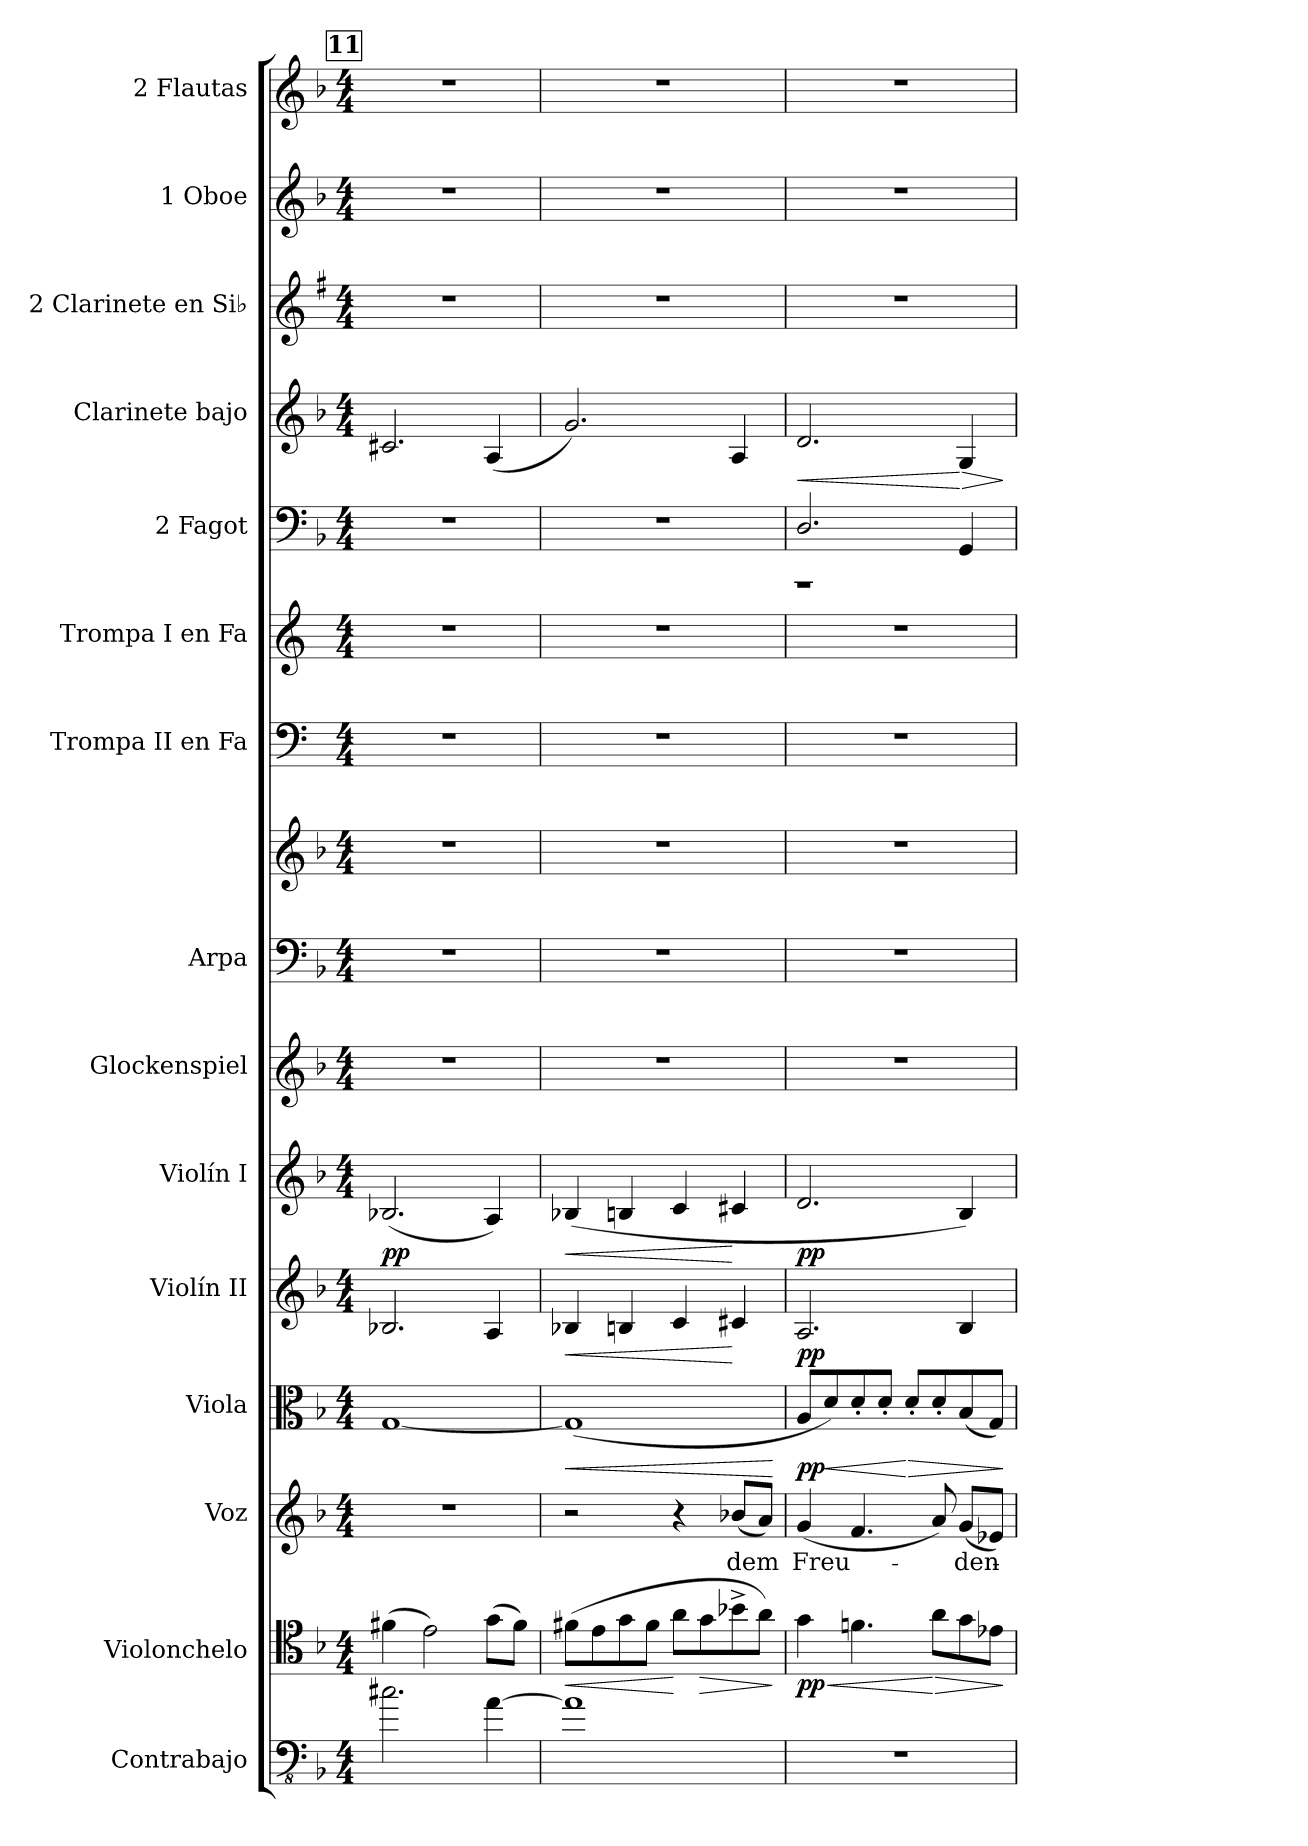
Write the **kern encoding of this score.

**kern	**kern	**dynam	**kern	**text	**kern	**dynam	**kern	**dynam	**kern	**dynam	**kern	**kern	**kern	**kern	**kern	**kern	**dynam	**kern	**dynam	**kern	**kern	**kern
*part15	*part14	*part14	*part13	*part13	*part12	*part12	*part11	*part11	*part10	*part10	*part9	*part8	*part8	*part7	*part6	*part5	*part5	*part4	*part4	*part3	*part2	*part1
*staff16	*staff15	*staff15	*staff14	*staff14	*staff13	*staff13	*staff12	*staff12	*staff11	*staff11	*staff10	*staff9	*staff8	*staff7	*staff6	*staff5	*staff5	*staff4	*staff4	*staff3	*staff2	*staff1
*I"Contrabajo	*I"Violonchelo	*	*I"Voz	*	*I"Viola	*	*I"Violín II	*	*I"Violín I	*	*I"Glockenspiel	*I"Arpa	*	*I"Trompa II en Fa	*I"Trompa I en Fa	*I"2 Fagot	*	*I"Clarinete bajo	*	*I"2 Clarinete en Si♭	*I"1 Oboe	*I"2 Flautas
*I'Cb.	*I'Vc.	*	*I'Vo.	*	*I'Vla.	*	*I'Vln.I	*	*I'Vln.I	*	*I'Glk.	*I'Arp.	*	*I'Trmp.II	*I'Trmp.I	*I'Fag.	*	*I'Cl.B.	*	*I'Cl.Si♭	*I'Ob.	*I'Fl.
*clefFv4	*clefC4	*	*clefG2	*	*clefC3	*	*clefG2	*	*clefG2	*	*clefG2	*clefF4	*clefG2	*clefF4	*clefG2	*clefF4	*	*clefG2	*	*clefG2	*clefG2	*clefG2
*ITrd7c12	*	*	*	*	*	*	*	*	*	*	*ITrd-14c-24	*	*	*ITrd4c7	*ITrd4c7	*	*	*ITrd8c14	*	*ITrd1c2	*	*
*k[b-]	*k[b-]	*	*k[b-]	*	*k[b-]	*	*k[b-]	*	*k[b-]	*	*k[b-]	*k[b-]	*k[b-]	*k[b-]	*k[b-]	*k[b-]	*	*k[b-]	*	*k[b-]	*k[b-]	*k[b-]
*M4/4	*M4/4	*	*M4/4	*	*M4/4	*	*M4/4	*	*M4/4	*	*M4/4	*M4/4	*M4/4	*M4/4	*M4/4	*M4/4	*	*M4/4	*	*M4/4	*M4/4	*M4/4
!!LO:REH:place=s1:a:B:fs=14:t=11
=78	=78	=78	=78	=78	=78	=78	=78	=78	=78	=78	=78	=78	=78	=78	=78	=78	=78	=78	=78	=78	=78	=78
!	!	!	!	!	!	!	!	!	!	!LO:DY:b	!	!	!	!	!	!	!	!	!	!	!	!
2.C#X\	(4f#X\	.	1r	.	[1G	.	2.B-X/	.	(2.B-X/	pp	1r	1r	1r	1r	1r	1r	.	2.C#X/	.	1r	1r	1r
.	2e\)	.	.	.	.	.	.	.	.	.	.	.	.	.	.	.	.	.	.	.	.	.
[4AA\	(8g\L	.	.	.	.	.	4A/	.	4A/)	.	.	.	.	.	.	.	.	(4AA/	.	.	.	.
.	8f#\J)	.	.	.	.	.	.	.	.	.	.	.	.	.	.	.	.	.	.	.	.	.
!!LO:PB:g=z
=79	=79	=79	=79	=79	=79	=79	=79	=79	=79	=79	=79	=79	=79	=79	=79	=79	=79	=79	=79	=79	=79	=79
!	!	!LO:HP:b	!	!	!	!LO:HP:b	!	!	!	!	!	!	!	!	!	!	!	!	!	!	!	!
!	!	!	!	!	!	!LO:HP:n=1:b	!	!LO:HP:b	!	!LO:HP:b	!	!	!	!	!	!	!	!	!	!	!	!
1AA]	(8f#X\L	<	2r	.	(1G]	< >	4B-X/	<	(4B-X/	<	1r	1r	1r	1r	1r	1r	.	2.G/)	.	1r	1r	1r
.	8e\	.	.	.	.	.	.	.	.	.	.	.	.	.	.	.	.	.	.	.	.	.
.	8g\	.	.	.	.	.	4Bn/	.	4Bn/	.	.	.	.	.	.	.	.	.	.	.	.	.
.	8f#\J	.	.	.	.	.	.	.	.	.	.	.	.	.	.	.	.	.	.	.	.	.
.	8a\L	[	4r	.	.	.	4c/	.	4c/	.	.	.	.	.	.	.	.	.	.	.	.	.
!	!	!LO:HP:b	!	!	!	!	!	!	!	!	!	!	!	!	!	!	!	!	!	!	!	!
.	8g\	>	.	.	.	.	.	.	.	.	.	.	.	.	.	.	.	.	.	.	.	.
!	!	!	!	!LO:LY:b	!	!	!	!	!	!	!	!	!	!	!	!	!	!	!	!	!	!
.	8b-X^\	.	(8b-X/L	dem	.	.	4c#X/	[	4c#X/	[	.	.	.	.	.	.	.	4AA/	.	.	.	.
.	8a\J)	.	8a/J)	.	.	.	.	.	.	.	.	.	.	.	.	.	.	.	.	.	.	.
.	.	]	.	.	.	[	.	.	.	.	.	.	.	.	.	.	.	.	.	.	.	.
=80	=80	=80	=80	=80	=80	=80	=80	=80	=80	=80	=80	=80	=80	=80	=80	=80	=80	=80	=80	=80	=80	=80
!	!	!LO:HP:b	!	!LO:LY:b	!	!	!	!	!	!	!	!	!	!	!	!	!	!	!LO:HP:b	!	!	!
*	*	*	*	*	*	*	*	*	*	*	*	*	*	*	*	*^	*	*	*	*	*	*
!	!	!LO:DY:n=1:b	!	!	!	!LO:DY:b	!	!LO:DY:b	!	!LO:DY:b	!	!	!	!	!	!	!	!LO:DY:b	!	!	!	!	!
1r	4g\	< pp	(4g/	Freu-	8A/L	pp	2.A/	pp	2.d/	pp	1r	1r	1r	1r	1r	2.D/	1r	p	2.D/	<	1r	1r	1r
!	!	!	!	!	!	!LO:HP:n=1:b	!	!	!	!	!	!	!	!	!	!	!	!	!	!	!	!	!
.	.	.	.	.	8d/)	] <	.	.	.	.	.	.	.	.	.	.	.	.	.	.	.	.	.
.	4.fn\	.	4.f/	.	8d'/	.	.	.	.	.	.	.	.	.	.	.	.	.	.	.	.	.	.
.	.	.	.	.	8d'/J	.	.	.	.	.	.	.	.	.	.	.	.	.	.	.	.	.	.
!	!	!	!	!	!	!LO:HP:n=1:b	!	!	!	!	!	!	!	!	!	!	!	!	!	!	!	!	!
.	.	.	.	.	8d'/L	[ >	.	.	.	.	.	.	.	.	.	.	.	.	.	.	.	.	.
!	!	!LO:HP:n=1:b	!	!	!	!	!	!	!	!	!	!	!	!	!	!	!	!	!	!	!	!	!
.	8a\L	[ >	8a/)	.	8d'/	.	.	.	.	.	.	.	.	.	.	.	.	.	.	.	.	.	.
!	!	!	!	!LO:LY:b	!	!	!	!	!	!	!	!	!	!	!	!	!	!	!	!LO:HP:n=1:b	!	!	!
.	8g\	.	(8g/L	den-	(8B-/	.	4B-/	.	4B-/)	.	.	.	.	.	.	4GG/	.	.	4GG/	[ >	.	.	.
.	8e-X\J	.	8e-X/J)	.	8G/J)	.	.	.	.	.	.	.	.	.	.	.	.	.	.	.	.	.	.
*	*	*	*	*	*	*	*	*	*	*	*	*	*	*	*	*v	*v	*	*	*	*	*	*
.	.	]	.	.	.	]	.	.	.	.	.	.	.	.	.	.	.	.	]	.	.	.
=	=	=	=	=	=	=	=	=	=	=	=	=	=	=	=	=	=	=	=	=	=	=
*-	*-	*-	*-	*-	*-	*-	*-	*-	*-	*-	*-	*-	*-	*-	*-	*-	*-	*-	*-	*-	*-	*-
